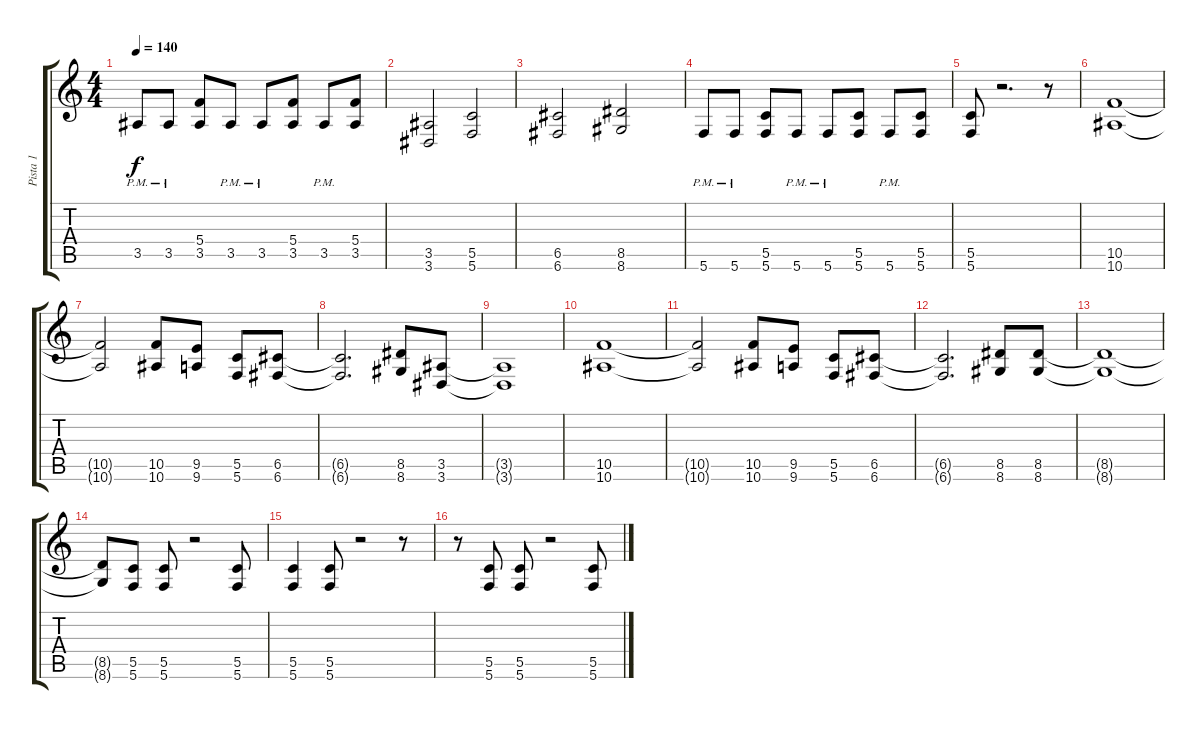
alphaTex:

\track ("Pista 1" "Pista 1") {instrument distortionguitar}
\staff {score tabs}
\tuning (D4 A3 F3 C3 G2 C2) {hide}
\ts (4 4)
\tempo 140
\clef g2
\ks c
3.5{pm}.8{dy f} 3.5{pm}.8 (5.4 3.5).8 3.5{pm}.8 3.5{pm}.8 (5.4 3.5).8 3.5{pm}.8 (5.4 3.5).8 |
(3.5 3.6).2 (5.5 5.6).2 |
(6.5 6.6).2 (8.5 8.6).2 |
5.6{pm}.8 5.6{pm}.8 (5.5 5.6).8 5.6{pm}.8 5.6{pm}.8 (5.5 5.6).8 5.6{pm}.8 (5.5 5.6).8 |
(5.5 5.6).8 r.2{d} r.8 |
(10.5 10.6).1 |
(10.5{t} 10.6{t}).2 (10.5 10.6).8 (9.5 9.6).8 (5.5 5.6).8 (6.5 6.6).8 |
(6.5{t} 6.6{t}).2{d} (8.5 8.6).8 (3.5 3.6).8 |
(3.5{t} 3.6{t}).1 |
(10.5 10.6).1 |
(10.5{t} 10.6{t}).2 (10.5 10.6).8 (9.5 9.6).8 (5.5 5.6).8 (6.5 6.6).8 |
(6.5{t} 6.6{t}).2{d} (8.5 8.6).8 (8.5 8.6).8 |
(8.5{t} 8.6{t}).1 |
(8.5{t} 8.6{t}).8 (5.5 5.6).8 (5.5 5.6).8 r.2 (5.5 5.6).8 |
(5.5 5.6).4 (5.5 5.6).8 r.2 r.8 |
r.8 (5.5 5.6).8 (5.5 5.6).8 r.2 (5.5 5.6).8
